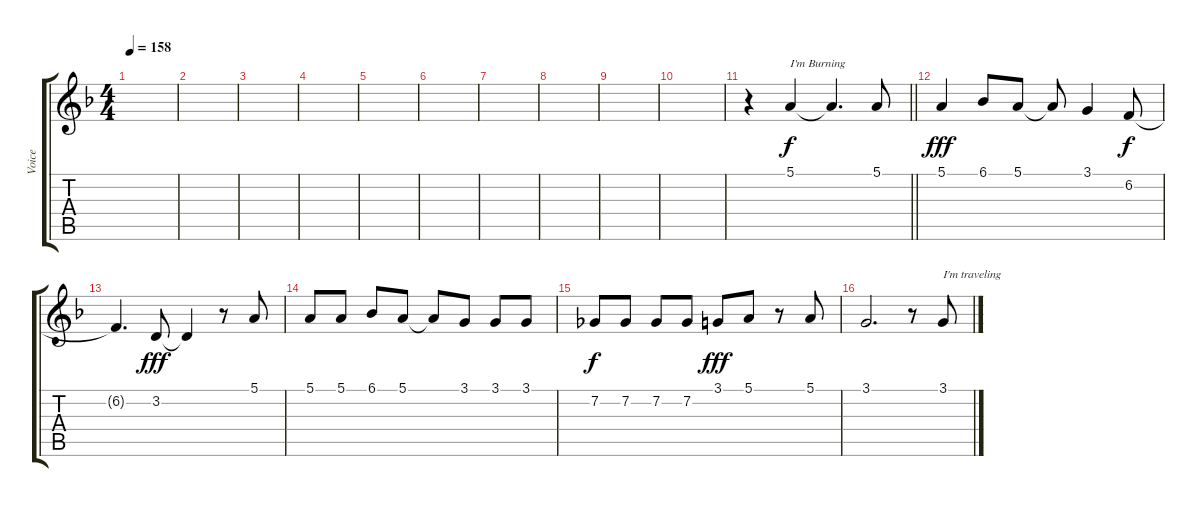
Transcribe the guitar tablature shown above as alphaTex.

\track ("Voice" "Voice") {instrument violin}
\staff {score tabs}
\tuning (E4 B3 G3 D3 A2 E2) {hide}
\ts (4 4)
\tempo 158
\clef g2
\ks f
|
|
|
|
|
|
|
|
|
|
\barLineRight lightlight
r.4 5.1.4{txt "I'm Burning "} 5.1{t}.4{d} 5.1.8 |
\section ("" "")
5.1.4{dy fff} 6.1.8 5.1.8 5.1{t}.8 3.1.4 6.2.8{dy f} |
6.2{t}.4{d} 3.2.8{dy fff} 3.2{t}.4 r.8 5.1.8 |
5.1.8 5.1.8 6.1.8 5.1.8 5.1{t}.8 3.1.8 3.1.8 3.1.8 |
7.2.8{dy f} 7.2.8 7.2.8 7.2.8 3.1.8{dy fff} 5.1.8 r.8 5.1.8 |
3.1.2{d} r.8 3.1.8{txt "I'm traveling"}
